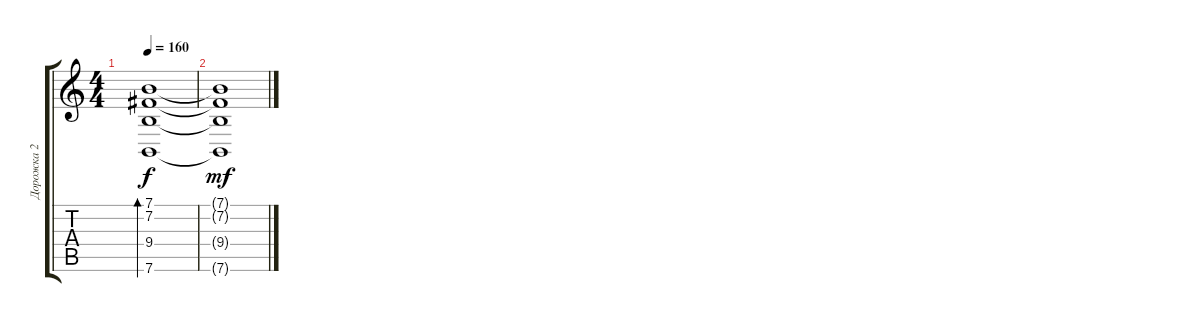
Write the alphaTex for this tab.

\track ("Дорожка 2" "Дорожка 2") {instrument acousticgrandpiano}
\staff {score tabs}
\tuning (E4 B3 G3 D3 A2 E2) {hide}
\ts (4 4)
\tempo 160
\clef g2
\ks c
(7.1 7.2 9.4 7.6).1{bd 120 dy f} |
(7.1{t} 7.2{t} 9.4{t} 7.6{t}).1{dy mf}
